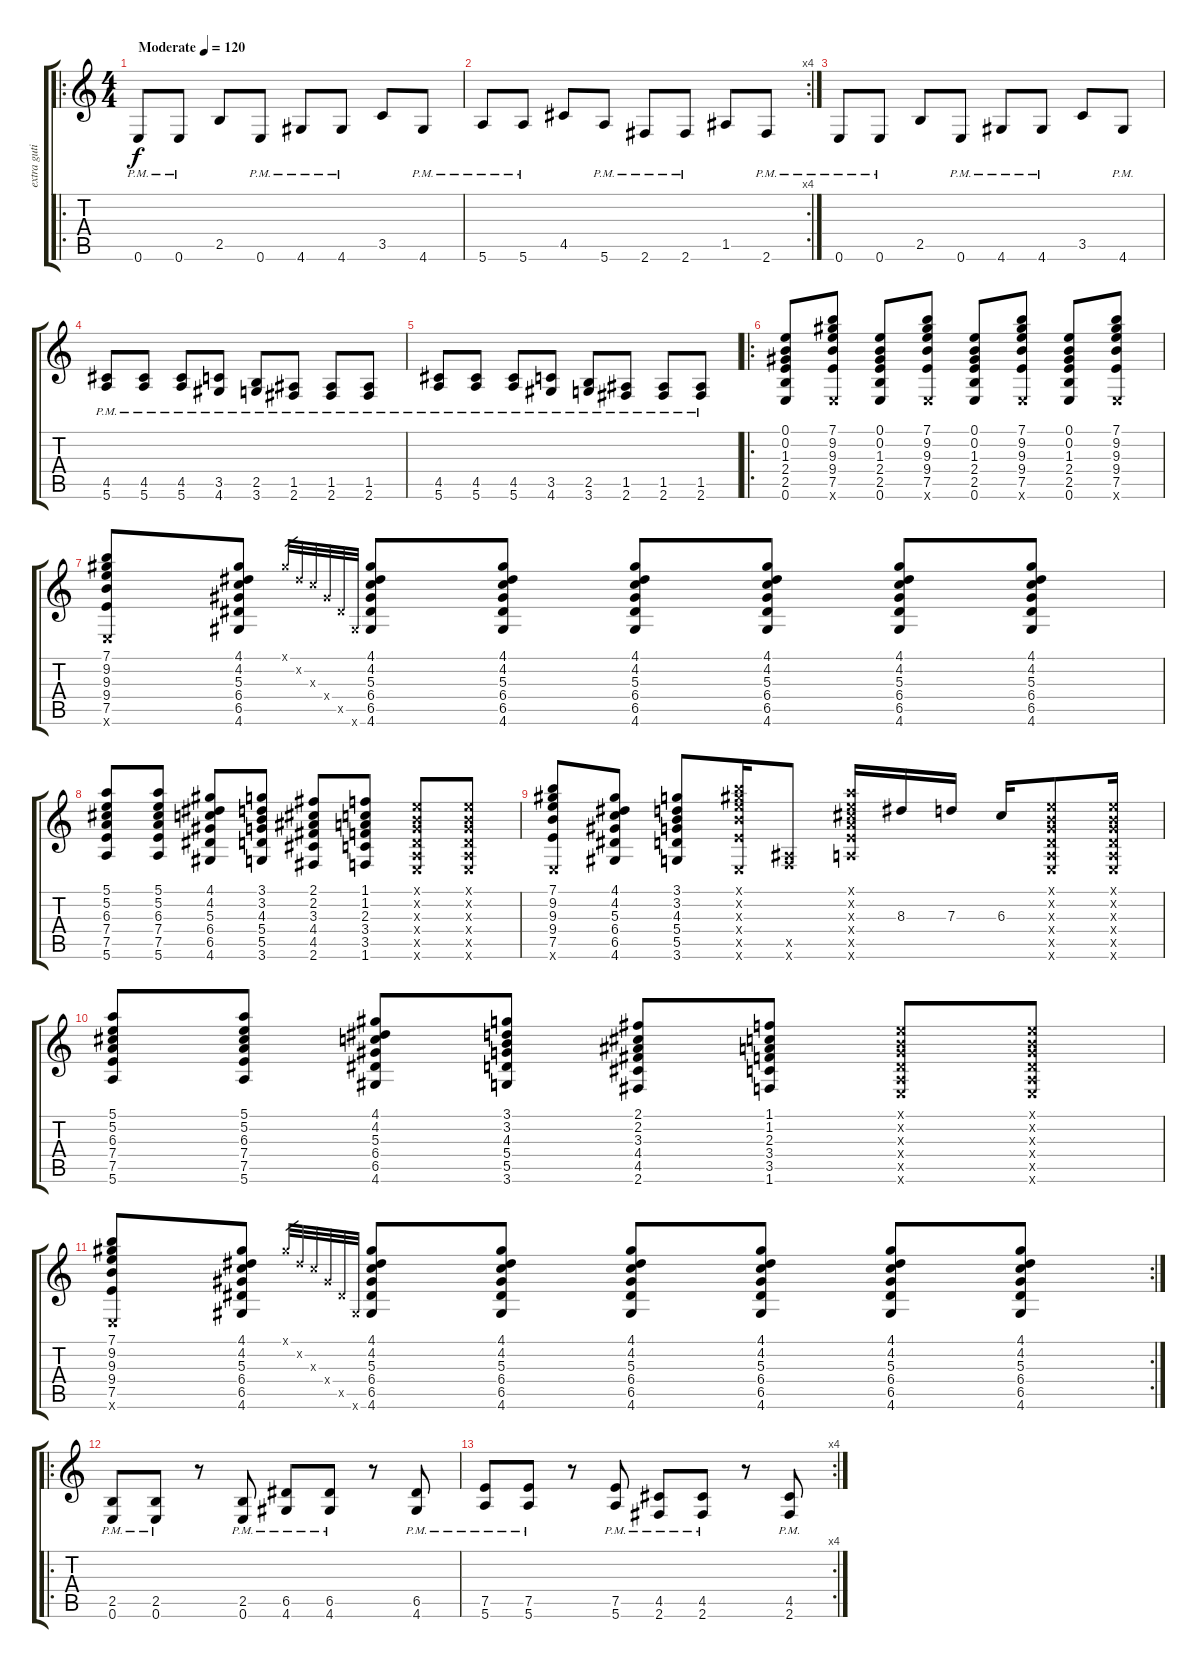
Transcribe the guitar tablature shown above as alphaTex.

\track ("extra gutiar" "extra guti") {instrument acousticguitarsteel}
\staff {score tabs}
\tuning (E4 B3 G3 D3 A2 E2) {hide}
\ro
\ts (4 4)
\tempo (120 "Moderate")
\clef g2
\ks c
0.6{pm}.8{dy f instrument acousticguitarsteel} 0.6{pm}.8 2.5.8 0.6{pm}.8 4.6{pm}.8 4.6{pm}.8 3.5.8 4.6{pm}.8 |
\rc 4
5.6{pm}.8 5.6{pm}.8 4.5.8 5.6{pm}.8 2.6{pm}.8 2.6{pm}.8 1.5.8 2.6{pm}.8 |
0.6{pm}.8 0.6{pm}.8 2.5.8 0.6{pm}.8 4.6{pm}.8 4.6{pm}.8 3.5.8 4.6{pm}.8 |
(4.5 5.6{pm}).8{instrument distortionguitar} (4.5 5.6{pm}).8 (4.5 5.6{pm}).8 (3.5 4.6{pm}).8 (2.5 3.6{pm}).8 (1.5 2.6{pm}).8 (1.5 2.6{pm}).8 (1.5 2.6{pm}).8 |
(4.5 5.6{pm}).8 (4.5 5.6{pm}).8 (4.5 5.6{pm}).8 (3.5 4.6{pm}).8 (2.5 3.6{pm}).8 (1.5 2.6{pm}).8 (1.5 2.6{pm}).8 (1.5 2.6{pm}).8 |
\ro
(0.1 0.2 1.3 2.4 2.5 0.6).8 (7.1 9.2 9.3 9.4 7.5 0.6{x}).8 (0.1 0.2 1.3 2.4 2.5 0.6).8 (7.1 9.2 9.3 9.4 7.5 0.6{x}).8 (0.1 0.2 1.3 2.4 2.5 0.6).8 (7.1 9.2 9.3 9.4 7.5 0.6{x}).8 (0.1 0.2 1.3 2.4 2.5 0.6).8 (7.1 9.2 9.3 9.4 7.5 0.6{x}).8 |
(7.1 9.2 9.3 9.4 7.5 0.6{x}).8 (4.1 4.2 5.3 6.4 6.5 4.6).8 4.1{x}.32{gr} 4.2{x}.32{gr} 5.3{x}.32{gr} 6.4{x}.32{gr} 6.5{x}.32{gr} 4.6{x}.32{gr} (4.1 4.2 5.3 6.4 6.5 4.6).8 (4.1 4.2 5.3 6.4 6.5 4.6).8 (4.1 4.2 5.3 6.4 6.5 4.6).8 (4.1 4.2 5.3 6.4 6.5 4.6).8 (4.1 4.2 5.3 6.4 6.5 4.6).8 (4.1 4.2 5.3 6.4 6.5 4.6).8 |
(5.1 5.2 6.3 7.4 7.5 5.6).8 (5.1 5.2 6.3 7.4 7.5 5.6).8 (4.1 4.2 5.3 6.4 6.5 4.6).8 (3.1 3.2 4.3 5.4 5.5 3.6).8 (2.1 2.2 3.3 4.4 4.5 2.6).8 (1.1 1.2 2.3 3.4 3.5 1.6).8 (0.1{x} 0.2{x} 0.3{x} 0.4{x} 0.5{x} 0.6{x}).8 (0.1{x} 0.2{x} 0.3{x} 0.4{x} 0.5{x} 0.6{x}).8 |
(7.1 9.2 9.3 9.4 7.5 0.6{x}).8 (4.1 4.2 5.3 6.4 6.5 4.6).8 (3.1 3.2 4.3 5.4 5.5 3.6).8 (7.1{x} 9.2{x} 9.3{x} 9.4{x} 7.5{x} 0.6{x}).16 (1.5{x} 1.6{x}).8 (5.1{x} 5.2{x} 6.3{x} 7.4{x} 7.5{x} 5.6{x}).16 8.3.16 7.3.16 6.3.16 (0.1{x} 0.2{x} 0.3{x} 0.4{x} 0.5{x} 0.6{x}).8 (0.1{x} 0.2{x} 0.3{x} 0.4{x} 0.5{x} 0.6{x}).16 |
(5.1 5.2 6.3 7.4 7.5 5.6).8 (5.1 5.2 6.3 7.4 7.5 5.6).8 (4.1 4.2 5.3 6.4 6.5 4.6).8 (3.1 3.2 4.3 5.4 5.5 3.6).8 (2.1 2.2 3.3 4.4 4.5 2.6).8 (1.1 1.2 2.3 3.4 3.5 1.6).8 (0.1{x} 0.2{x} 0.3{x} 0.4{x} 0.5{x} 0.6{x}).8 (0.1{x} 0.2{x} 0.3{x} 0.4{x} 0.5{x} 0.6{x}).8 |
\rc 2
(7.1 9.2 9.3 9.4 7.5 0.6{x}).8 (4.1 4.2 5.3 6.4 6.5 4.6).8 4.1{x}.32{gr} 4.2{x}.32{gr} 5.3{x}.32{gr} 6.4{x}.32{gr} 6.5{x}.32{gr} 4.6{x}.32{gr} (4.1 4.2 5.3 6.4 6.5 4.6).8 (4.1 4.2 5.3 6.4 6.5 4.6).8 (4.1 4.2 5.3 6.4 6.5 4.6).8 (4.1 4.2 5.3 6.4 6.5 4.6).8 (4.1 4.2 5.3 6.4 6.5 4.6).8 (4.1 4.2 5.3 6.4 6.5 4.6).8 |
\ro
(2.5 0.6{pm}).8{instrument distortionguitar} (2.5 0.6{pm}).8 r.8 (2.5 0.6{pm}).8 (6.5 4.6{pm}).8 (6.5 4.6{pm}).8 r.8 (6.5 4.6{pm}).8 |
\rc 4
(7.5 5.6{pm}).8 (7.5 5.6{pm}).8 r.8 (7.5 5.6{pm}).8 (4.5 2.6{pm}).8 (4.5 2.6{pm}).8 r.8 (4.5 2.6{pm}).8
